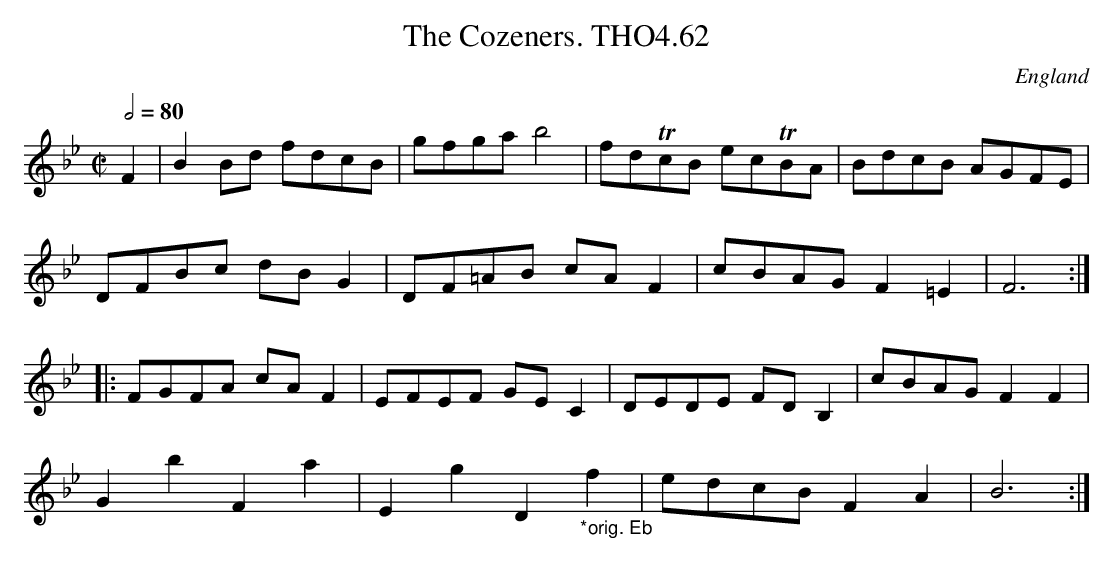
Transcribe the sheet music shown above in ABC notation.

X:1
T:Cozeners. THO4.62, The
O:England
M:C|
L:1/8
Q:1/2=80
K:Bb major
F2|B2 Bd fdcB|gfga b4|fdTcB ecTBA|BdcB AGFE|
DFBc dB G2|DF=AB cA F2|cBAG F2=E2|F6:|
|:FGFA cA F2|EFEF GE C2|DEDE FD B,2|cBAG F2F2|
G2b2F2a2|E2g2D2"_*orig. Eb"f2|edcB F2A2 |B6:|
